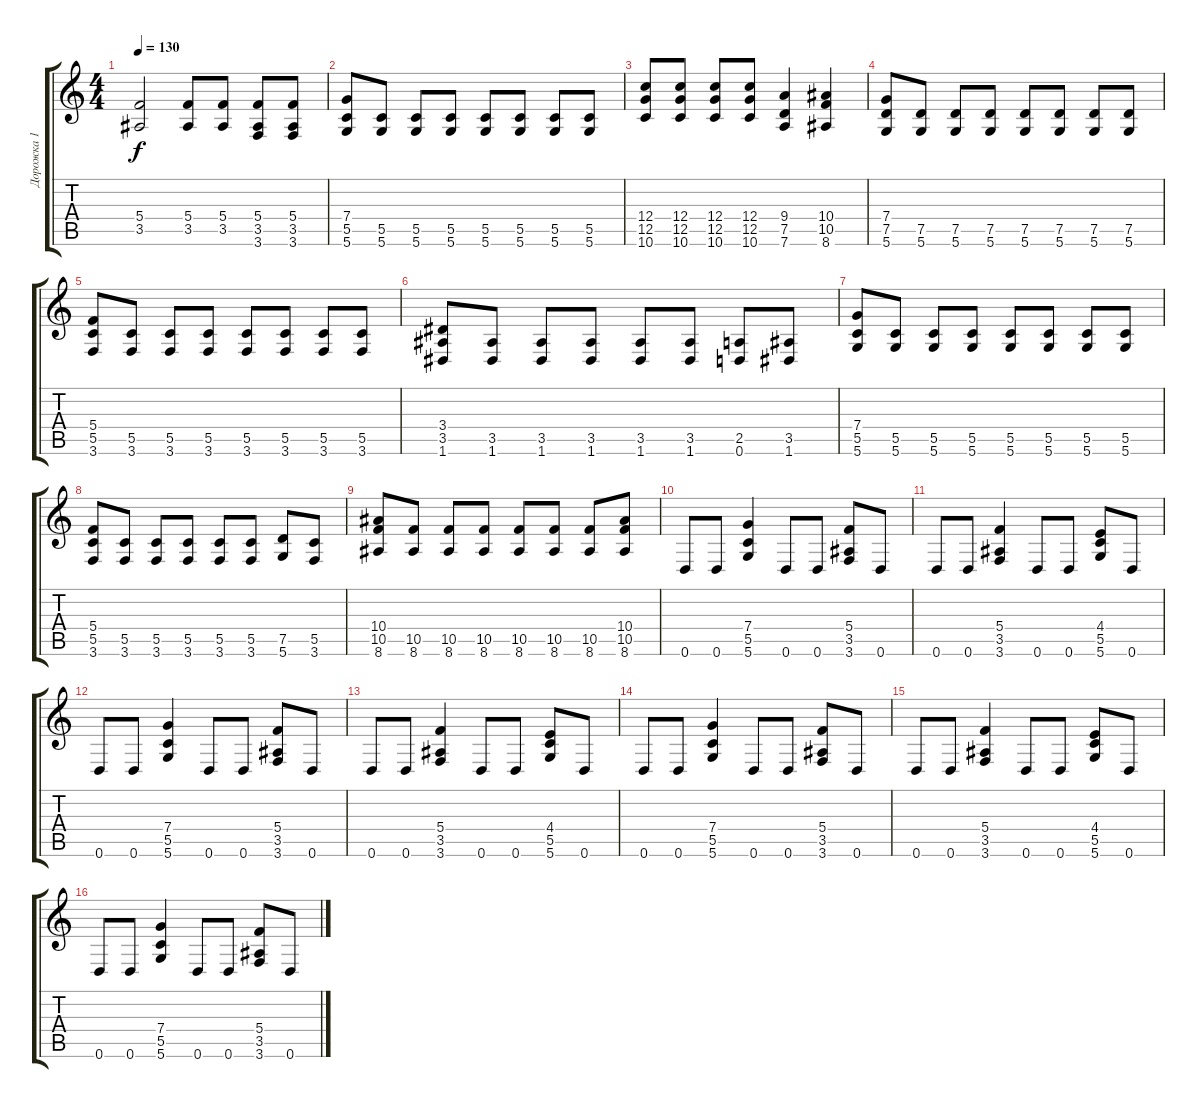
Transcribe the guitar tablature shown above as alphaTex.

\track ("Дорожка 1" "Дорожка 1") {instrument distortionguitar}
\staff {score tabs}
\tuning (D4 A3 F3 C3 G2 D2) {hide}
\ts (4 4)
\tempo 130
\clef g2
\ks c
(5.4 3.5).2{dy f} (5.4 3.5).8 (5.4 3.5).8 (5.4 3.5 3.6).8 (5.4 3.5 3.6).8 |
(7.4 5.5 5.6).8 (5.5 5.6).8 (5.5 5.6).8 (5.5 5.6).8 (5.5 5.6).8 (5.5 5.6).8 (5.5 5.6).8 (5.5 5.6).8 |
(12.4 12.5 10.6).8 (12.4 12.5 10.6).8 (12.4 12.5 10.6).8 (12.4 12.5 10.6).8 (9.4 7.5 7.6).4 (10.4 10.5 8.6).4 |
(7.4 7.5 5.6).8 (7.5 5.6).8 (7.5 5.6).8 (7.5 5.6).8 (7.5 5.6).8 (7.5 5.6).8 (7.5 5.6).8 (7.5 5.6).8 |
(5.4 5.5 3.6).8 (5.5 3.6).8 (5.5 3.6).8 (5.5 3.6).8 (5.5 3.6).8 (5.5 3.6).8 (5.5 3.6).8 (5.5 3.6).8 |
(3.4 3.5 1.6).8 (3.5 1.6).8 (3.5 1.6).8 (3.5 1.6).8 (3.5 1.6).8 (3.5 1.6).8 (2.5 0.6).8 (3.5 1.6).8 |
(7.4 5.5 5.6).8 (5.5 5.6).8 (5.5 5.6).8 (5.5 5.6).8 (5.5 5.6).8 (5.5 5.6).8 (5.5 5.6).8 (5.5 5.6).8 |
(5.4 5.5 3.6).8 (5.5 3.6).8 (5.5 3.6).8 (5.5 3.6).8 (5.5 3.6).8 (5.5 3.6).8 (7.5 5.6).8 (5.5 3.6).8 |
(10.4 10.5 8.6).8 (10.5 8.6).8 (10.5 8.6).8 (10.5 8.6).8 (10.5 8.6).8 (10.5 8.6).8 (10.5 8.6).8 (10.4 10.5 8.6).8 |
0.6.8 0.6.8 (7.4 5.5 5.6).4 0.6.8 0.6.8 (5.4 3.5 3.6).8 0.6.8 |
0.6.8 0.6.8 (5.4 3.5 3.6).4 0.6.8 0.6.8 (4.4 5.5 5.6).8 0.6.8 |
0.6.8 0.6.8 (7.4 5.5 5.6).4 0.6.8 0.6.8 (5.4 3.5 3.6).8 0.6.8 |
0.6.8 0.6.8 (5.4 3.5 3.6).4 0.6.8 0.6.8 (4.4 5.5 5.6).8 0.6.8 |
0.6.8 0.6.8 (7.4 5.5 5.6).4 0.6.8 0.6.8 (5.4 3.5 3.6).8 0.6.8 |
0.6.8 0.6.8 (5.4 3.5 3.6).4 0.6.8 0.6.8 (4.4 5.5 5.6).8 0.6.8 |
0.6.8 0.6.8 (7.4 5.5 5.6).4 0.6.8 0.6.8 (5.4 3.5 3.6).8 0.6.8
